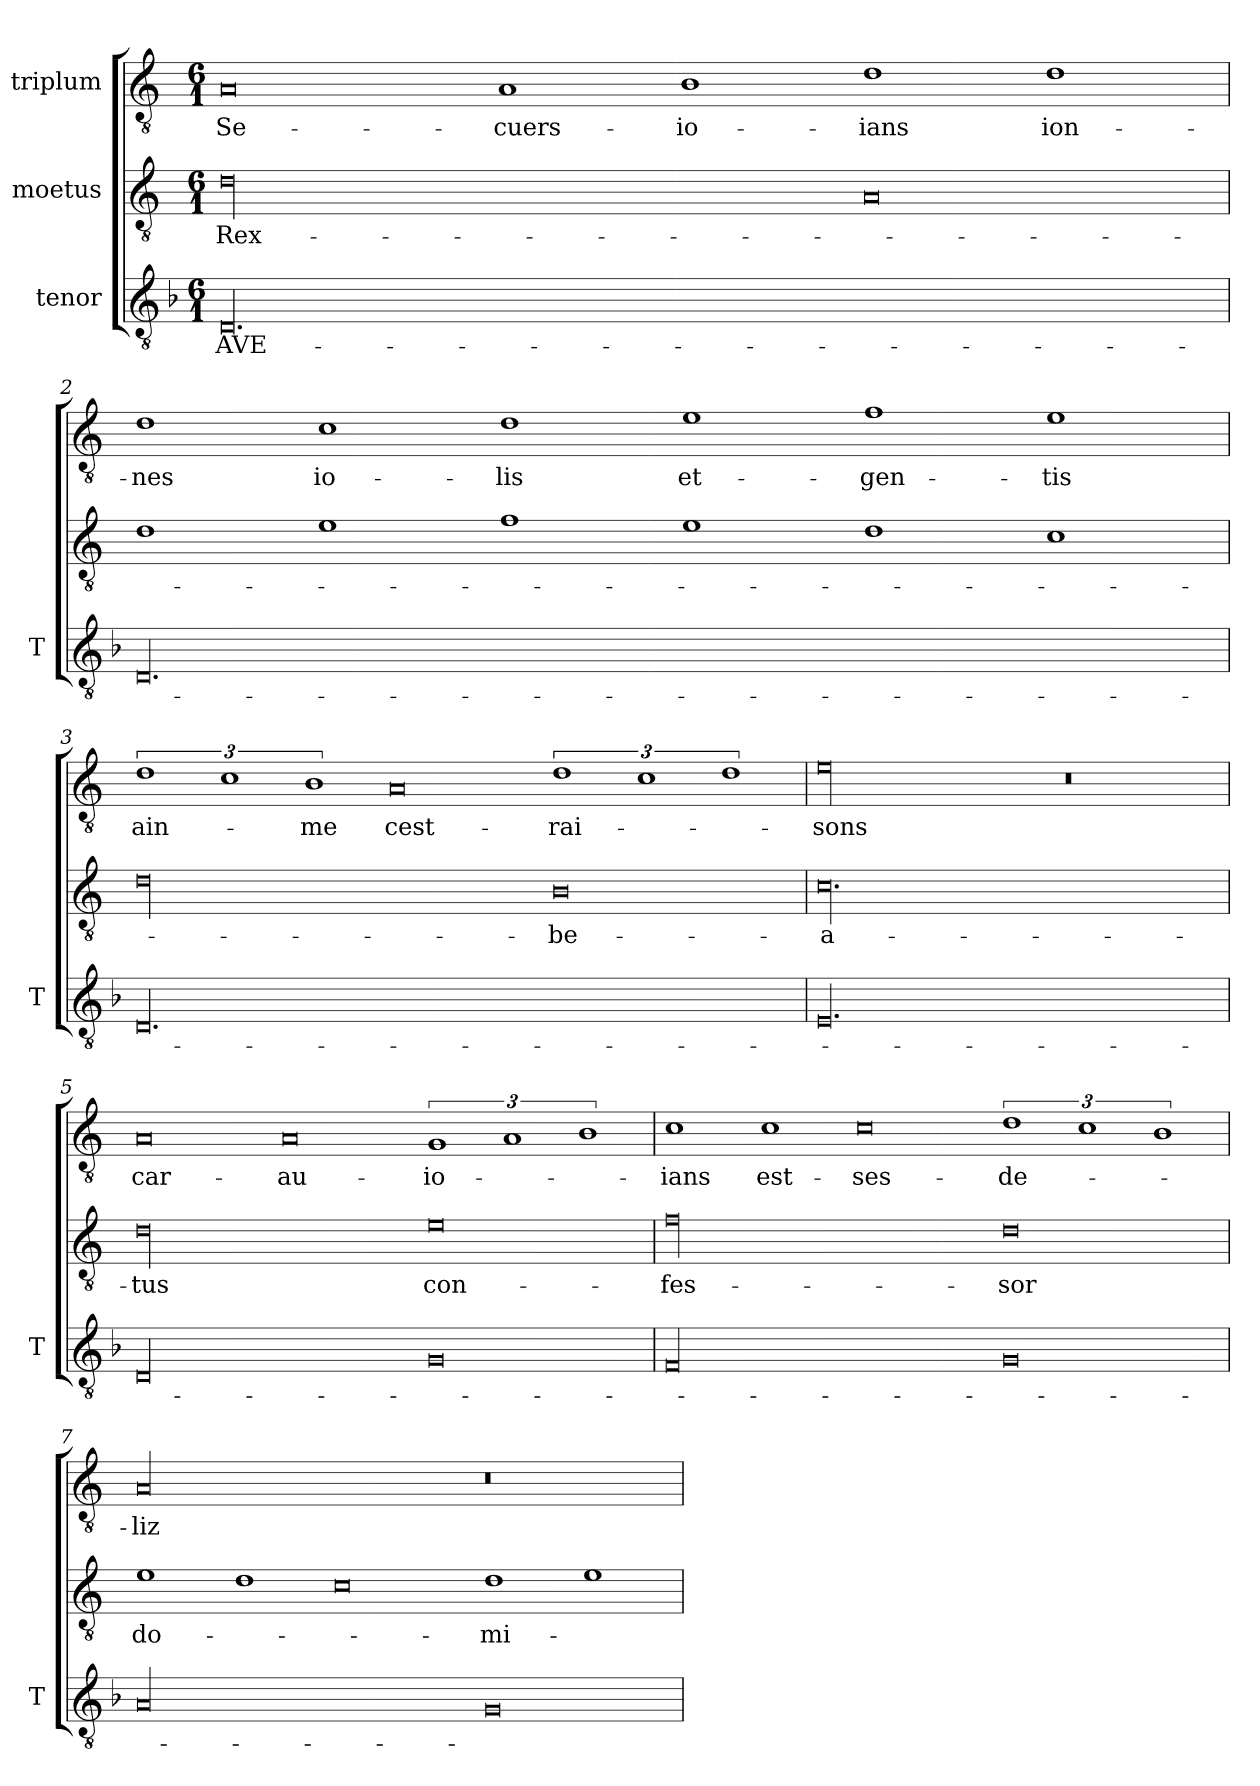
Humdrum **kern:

**kern	**text	**kern	**text	**kern	**text
*part3	*part3	*part2	*part2	*part1	*part1
*staff3	*staff3	*staff2	*staff2	*staff1	*staff1
*I"tenor	*	*I"moetus	*	*I"triplum	*
*I'T	*	*	*	*	*
*clefGv2	*	*clefGv2	*	*clefGv2	*
*k[b-]	*	*k[]	*	*k[]	*
*F:	*	*C:	*	*C:	*
*M6/1	*	*M6/1	*	*M6/1	*
=1	=1	=1	=1	=1	=1
00.D/	AVE-	00d\	Rex-	0A/	Se-
.	.	.	.	1A/	cuers-
.	.	.	.	1B\	io-
.	.	0A/	.	1d\	-ians
.	.	.	.	1d\	ion-
=2	=2	=2	=2	=2	=2
00.D/	.	1d\	.	1d\	-nes
.	.	1e\	.	1c\	io-
.	.	1f\	.	1d\	-lis
.	.	1e\	.	1e\	et-
.	.	1d\	.	1f\	gen-
.	.	1c\	.	1e\	-tis
=3	=3	=3	=3	=3	=3
00.D/	.	00d\	.	3%2d\	ain-
.	.	.	.	3%2c\	.
.	.	.	.	3%2B\	-me
.	.	.	.	0A/	cest-
.	.	0B\	be-	3%2d\	rai-
.	.	.	.	3%2c\	.
.	.	.	.	3%2d\	.
=4	=4	=4	=4	=4	=4
00.E/	.	00.c\	-a-	00e\	-sons
.	.	.	.	0r	.
=5	=5	=5	=5	=5	=5
00D/	.	00d\	-tus	0A/	car-
.	.	.	.	0A/	au-
0G/	.	0e\	con-	3%2G/	io-
.	.	.	.	3%2A/	.
.	.	.	.	3%2B\	.
=6	=6	=6	=6	=6	=6
00F/	.	00f\	-fes-	1c\	-ians
.	.	.	.	1c\	est-
.	.	.	.	0c\	ses-
0G/	.	0d\	-sor	3%2d\	de-
.	.	.	.	3%2c\	.
.	.	.	.	3%2B\	.
=7	=7	=7	=7	=7	=7
00A/	.	1e\	do-	00A/	-liz
.	.	1d\	.	.	.
.	.	0c\	.	.	.
0G/	.	1d\	-mi-	0r	.
.	.	1e\	.	.	.
=	=	=	=	=	=
*-	*-	*-	*-	*-	*-
